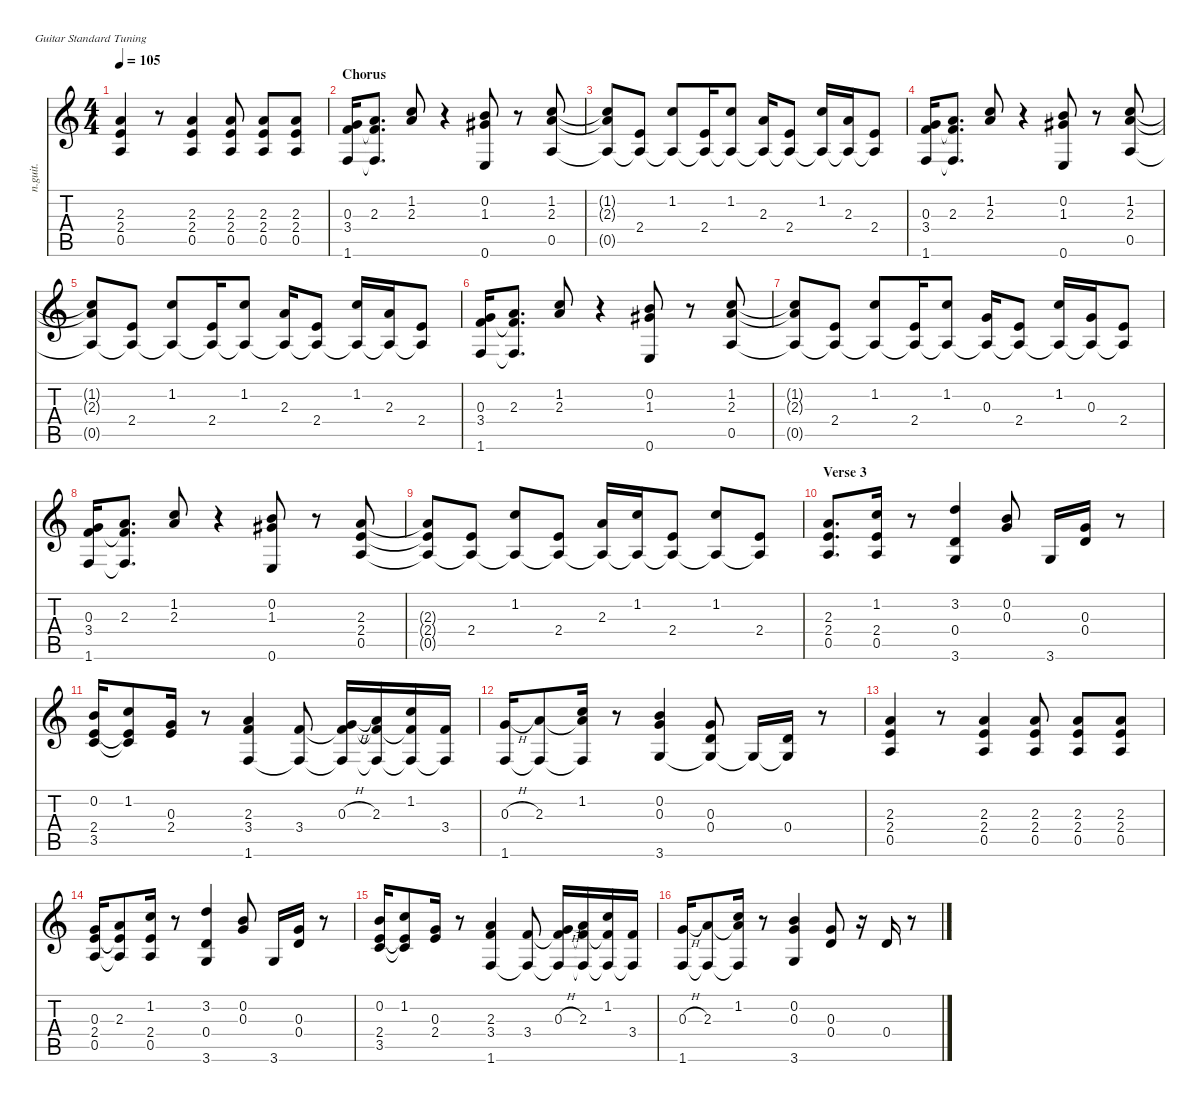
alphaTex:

\defaultSystemsLayout 4
\hideDynamics
\bracketExtendMode nobrackets
\otherSystemsTrackNameOrientation horizontal
\track ("Acoustic Gtr" "n.guit.") {solo instrument acousticguitarnylon}
\staff {score tabs}
\tuning (E4 B3 G3 D3 A2 E2)
\ts (4 4)
\tempo 105
\clef g2
\ks c
(2.3 0.5 2.4).4{dy f beam Up} r.8{beam Up} (2.3 2.4 0.5).4{beam Up} (2.3 0.5 2.4).8{beam Up} (2.3 0.5 2.4).8{beam Up} (2.3 0.5 2.4).8{beam Up} |
\section ("" "Chorus")
(3.4 1.6 0.3).16{beam Up} (2.3 3.4{t} 1.6{t}).8{d beam Up} (1.2 2.3).8{beam Up} r.4{beam Up} (0.2 1.3{acc #} 0.6).8{beam Up} r.8{beam Up} (1.2 2.3 0.5).8{beam Up} |
(1.2{t} 2.3{t} 0.5{t}).8{beam Up} (2.4 0.5{t}).8{beam Up} (1.2 0.5{t}).8{beam Up} (2.4 0.5{t}).16{beam Up} (1.2 0.5{t}).8{beam Up} (2.3 0.5{t}).16{beam Up} (2.4 0.5{t}).8{beam Up} (1.2 0.5{t}).16{beam Up} (2.3 0.5{t}).16{beam Up} (2.4 0.5{t}).8{beam Up} |
(3.4 1.6 0.3).16{beam Up} (2.3 3.4{t} 1.6{t}).8{d beam Up} (1.2 2.3).8{beam Up} r.4{beam Up} (0.2 1.3{acc #} 0.6).8{beam Up} r.8{beam Up} (1.2 2.3 0.5).8{beam Up} |
(1.2{t} 2.3{t} 0.5{t}).8{beam Up} (2.4 0.5{t}).8{beam Up} (1.2 0.5{t}).8{beam Up} (2.4 0.5{t}).16{beam Up} (1.2 0.5{t}).8{beam Up} (2.3 0.5{t}).16{beam Up} (2.4 0.5{t}).8{beam Up} (1.2 0.5{t}).16{beam Up} (2.3 0.5{t}).16{beam Up} (2.4 0.5{t}).8{beam Up} |
(3.4 1.6 0.3).16{beam Up} (2.3 3.4{t} 1.6{t}).8{d beam Up} (1.2 2.3).8{beam Up} r.4{beam Up} (0.2 1.3{acc #} 0.6).8{beam Up} r.8{beam Up} (1.2 2.3 0.5).8{beam Up} |
(1.2{t} 2.3{t} 0.5{t}).8{beam Up} (2.4 0.5{t}).8{beam Up} (1.2 0.5{t}).8{beam Up} (2.4 0.5{t}).16{beam Up} (1.2 0.5{t}).8{beam Up} (0.3 0.5{t}).16{beam Up} (2.4 0.5{t}).8{beam Up} (1.2 0.5{t}).16{beam Up} (0.3 0.5{t}).16{beam Up} (2.4 0.5{t}).8{beam Up} |
(3.4 1.6 0.3).16{beam Up} (2.3 3.4{t} 1.6{t}).8{d beam Up} (1.2 2.3).8{beam Up} r.4{beam Up} (0.2 1.3{acc #} 0.6).8{beam Up} r.8{beam Up} (2.3 0.5 2.4).8{beam Up} |
(2.3{t} 0.5{t} 2.4{t}).8{beam Up} (2.4 0.5{t}).8{beam Up} (1.2 0.5{t}).8{beam Up} (2.4 0.5{t}).8{beam Up} (0.5{t} 2.3).16{beam Up} (0.5{t} 1.2).16{beam Up} (2.4 0.5{t}).8{beam Up} (1.2 0.5{t}).8{beam Up} (2.4 0.5{t}).8{beam Up} |
\section ("" "Verse 3")
(2.3 0.5 2.4).8{d beam Up} (1.2 0.5 2.4).16{beam Up} r.8{beam Up} (3.2 3.6 0.4).4{beam Up} (0.2 0.3).8{beam Up} 3.6.16{beam Up} (0.3 0.4).16{beam Up} r.8{beam Up} |
(0.2 3.5 2.4).16{beam Up} (1.2 2.4{t} 3.5{t}).8{beam Up} (2.4 0.3).16{beam Up} r.8{beam Up} (3.4 2.3 1.6).4{beam Up} (3.4 1.6{t}).8{beam Up} (0.3{h} 1.6{t} 3.4{t}).16{beam Up} (2.3 1.6{t} 3.4{t}).16{beam Up} (1.2 1.6{t} 3.4{t}).16{beam Up} (1.6{t} 3.4).16{beam Up} |
(0.3{h} 1.6).16{beam Up} (1.6{t} 2.3).8{beam Up} (1.2 2.3{t} 1.6{t}).16{beam Up} r.8{beam Up} (3.6 0.2 0.3).4{beam Up} (0.3 0.4 3.6{t}).8{beam Up} 3.6{t}.16{beam Up} (0.4 3.6{t}).16{beam Up} r.8{beam Up} |
(2.3 0.5 2.4).4{beam Up} r.8{beam Up} (2.3 2.4 0.5).4{beam Up} (2.3 0.5 2.4).8{beam Up} (2.3 0.5 2.4).8{beam Up} (2.3 0.5 2.4).8{beam Up} |
(0.3 0.5 2.4).16{beam Up} (2.3 2.4{t} 0.5{t}).8{beam Up} (1.2 0.5 2.4).16{beam Up} r.8{beam Up} (3.2 3.6 0.4).4{beam Up} (0.2 0.3).8{beam Up} 3.6.16{beam Up} (0.3 0.4).16{beam Up} r.8{beam Up} |
(0.2 3.5 2.4).16{beam Up} (1.2 2.4{t} 3.5{t}).8{beam Up} (2.4 0.3).16{beam Up} r.8{beam Up} (3.4 2.3 1.6).4{beam Up} (3.4 1.6{t}).8{beam Up} (0.3{h} 1.6{t} 3.4{t}).16{beam Up} (2.3 1.6{t} 3.4{t}).16{beam Up} (1.2 1.6{t} 3.4{t}).16{beam Up} (1.6{t} 3.4).16{beam Up} |
(0.3{h} 1.6).16{beam Up} (1.6{t} 2.3).8{beam Up} (1.2 2.3{t} 1.6{t}).16{beam Up} r.8{beam Up} (3.6 0.2 0.3).4{beam Up} (0.3 0.4).8{beam Up} r.16{beam Up} 0.4.16{beam Up} r.8{beam Up}
